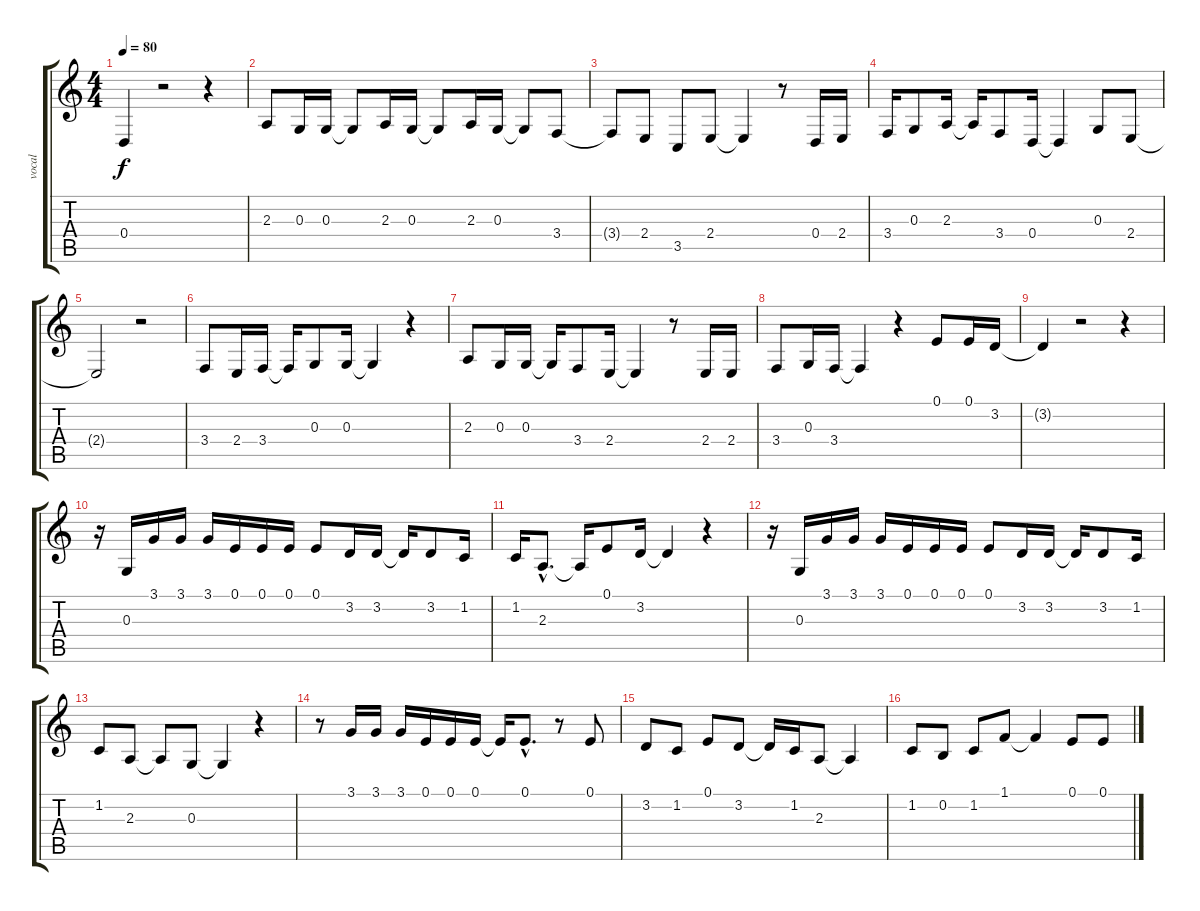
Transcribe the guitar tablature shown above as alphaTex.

\track ("vocal" "vocal") {instrument electricpiano2}
\staff {score tabs}
\tuning (E4 B3 G3 D3 A2 E2) {hide}
\ts (4 4)
\tempo 80
\clef g2
\ks c
0.4{t}.4{dy f} r.2 r.4 |
2.3.8 0.3.16 0.3.16 0.3{t}.8 2.3.16 0.3.16 0.3{t}.8 2.3.16 0.3.16 0.3{t}.8 3.4.8 |
3.4{t}.8 2.4.8 3.5.8 2.4.8 2.4{t}.4 r.8 0.4.16 2.4.16 |
3.4.16 0.3.8 2.3.16 2.3{t}.16 3.4.8 0.4.16 0.4{t}.4 0.3.8 2.4.8 |
2.4{t}.2 r.2 |
3.4.8 2.4.16 3.4.16 3.4{t}.16 0.3.8 0.3.16 0.3{t}.4 r.4 |
2.3.8 0.3.16 0.3.16 0.3{t}.16 3.4.8 2.4.16 2.4{t}.4 r.8 2.4.16 2.4.16 |
3.4.8 0.3.16 3.4.16 3.4{t}.4 r.4 0.1.8 0.1.16 3.2.16 |
3.2{t}.4 r.2 r.4 |
r.16 0.3.16 3.1.16 3.1.16 3.1.16 0.1.16 0.1.16 0.1.16 0.1.8 3.2.16 3.2.16 3.2{t}.16 3.2.8 1.2.16 |
1.2.16 2.3{hac}.8{d} 2.3{t}.16 0.1.8 3.2.16 3.2{t}.4 r.4 |
r.16 0.3.16 3.1.16 3.1.16 3.1.16 0.1.16 0.1.16 0.1.16 0.1.8 3.2.16 3.2.16 3.2{t}.16 3.2.8 1.2.16 |
1.2.8 2.3.8 2.3{t}.8 0.3.8 0.3{t}.4 r.4 |
r.8 3.1.16 3.1.16 3.1.16 0.1.16 0.1.16 0.1.16 0.1{t}.16 0.1{hac}.8{d} r.8 0.1.8 |
3.2.8 1.2.8 0.1.8 3.2.8 3.2{t}.16 1.2.16 2.3.8 2.3{t}.4 |
1.2.8 0.2.8 1.2.8 1.1.8 1.1{t}.4 0.1.8 0.1.8
